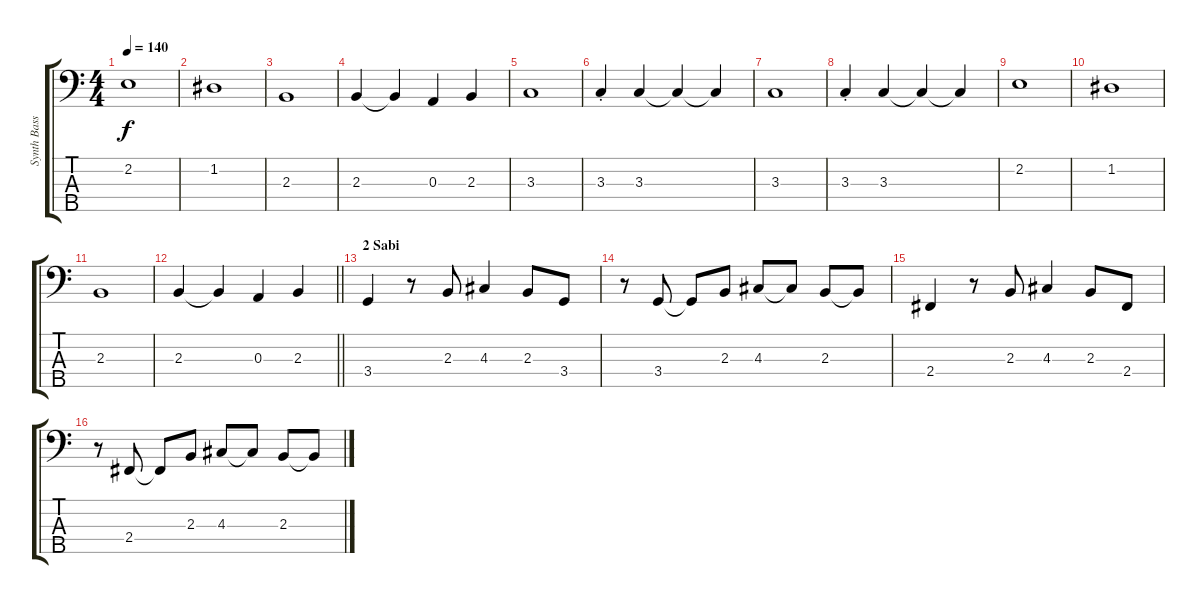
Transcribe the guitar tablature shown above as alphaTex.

\track ("Synth Bass" "Synth Bass") {instrument electricbassfinger}
\staff {score tabs}
\tuning (G2 D2 A1 E1 B0) {hide}
\ts (4 4)
\tempo 140
\clef f4
\ks c
2.2.1{dy f} |
1.2.1 |
2.3.1 |
2.3.4 2.3{t}.4 0.3.4 2.3.4 |
3.3.1 |
3.3{st}.4 3.3.4 3.3{t}.4 3.3{t}.4 |
3.3.1 |
3.3{st}.4 3.3.4 3.3{t}.4 3.3{t}.4 |
2.2.1 |
1.2.1 |
2.3.1 |
\barLineRight lightlight
2.3.4 2.3{t}.4 0.3.4 2.3.4 |
\section ("" "2 Sabi")
3.4.4 r.8 2.3.8 4.3.4 2.3.8 3.4.8 |
r.8 3.4.8 3.4{t}.8 2.3.8 4.3.8 4.3{t}.8 2.3.8 2.3{t}.8 |
2.4.4 r.8 2.3.8 4.3.4 2.3.8 2.4.8 |
r.8 2.4.8 2.4{t}.8 2.3.8 4.3.8 4.3{t}.8 2.3.8 2.3{t}.8
